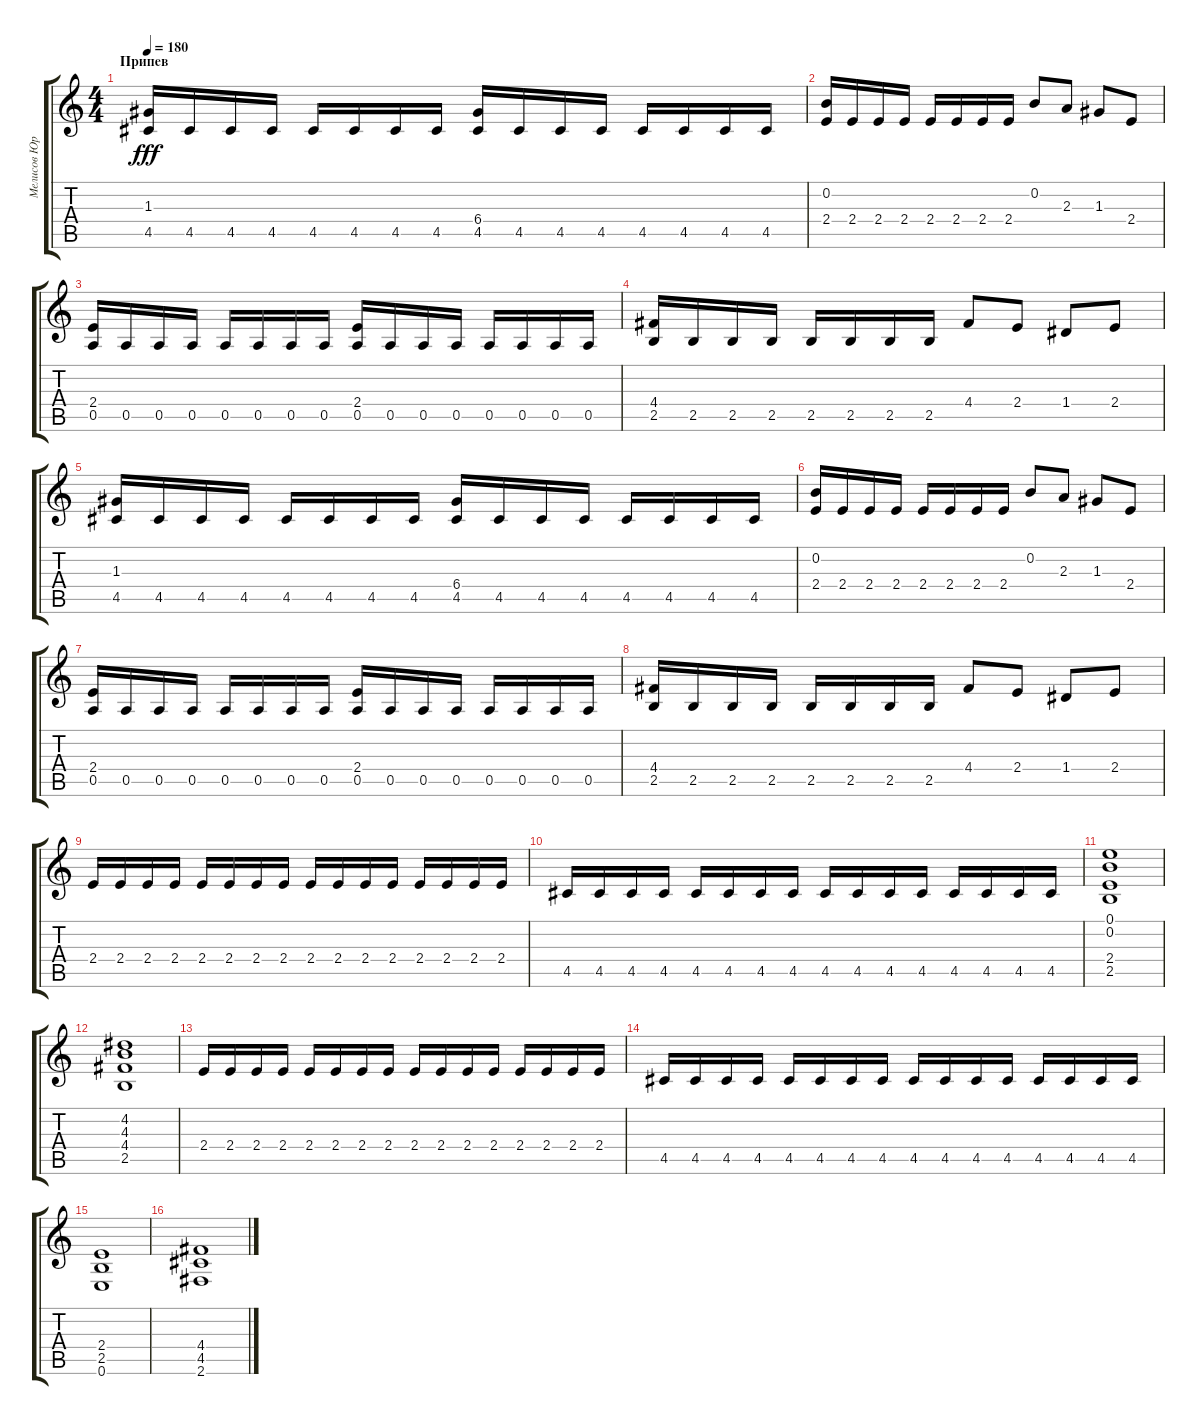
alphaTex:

\track ("Мелисов Юрий" "Мелисов Юр") {instrument distortionguitar}
\staff {score tabs}
\tuning (E4 B3 G3 D3 A2 E2) {hide}
\ts (4 4)
\section ("" "Припев")
\tempo 180
\clef g2
\ks c
(1.3 4.5).16{dy fff} 4.5.16 4.5.16 4.5.16 4.5.16 4.5.16 4.5.16 4.5.16 (6.4 4.5).16 4.5.16 4.5.16 4.5.16 4.5.16 4.5.16 4.5.16 4.5.16 |
(0.2 2.4).16 2.4.16 2.4.16 2.4.16 2.4.16 2.4.16 2.4.16 2.4.16 0.2.8 2.3.8 1.3.8 2.4.8 |
(2.4 0.5).16 0.5.16 0.5.16 0.5.16 0.5.16 0.5.16 0.5.16 0.5.16 (2.4 0.5).16 0.5.16 0.5.16 0.5.16 0.5.16 0.5.16 0.5.16 0.5.16 |
(4.4 2.5).16 2.5.16 2.5.16 2.5.16 2.5.16 2.5.16 2.5.16 2.5.16 4.4.8 2.4.8 1.4.8 2.4.8 |
(1.3 4.5).16 4.5.16 4.5.16 4.5.16 4.5.16 4.5.16 4.5.16 4.5.16 (6.4 4.5).16 4.5.16 4.5.16 4.5.16 4.5.16 4.5.16 4.5.16 4.5.16 |
(0.2 2.4).16 2.4.16 2.4.16 2.4.16 2.4.16 2.4.16 2.4.16 2.4.16 0.2.8 2.3.8 1.3.8 2.4.8 |
(2.4 0.5).16 0.5.16 0.5.16 0.5.16 0.5.16 0.5.16 0.5.16 0.5.16 (2.4 0.5).16 0.5.16 0.5.16 0.5.16 0.5.16 0.5.16 0.5.16 0.5.16 |
(4.4 2.5).16 2.5.16 2.5.16 2.5.16 2.5.16 2.5.16 2.5.16 2.5.16 4.4.8 2.4.8 1.4.8 2.4.8 |
2.4.16 2.4.16 2.4.16 2.4.16 2.4.16 2.4.16 2.4.16 2.4.16 2.4.16 2.4.16 2.4.16 2.4.16 2.4.16 2.4.16 2.4.16 2.4.16 |
4.5.16 4.5.16 4.5.16 4.5.16 4.5.16 4.5.16 4.5.16 4.5.16 4.5.16 4.5.16 4.5.16 4.5.16 4.5.16 4.5.16 4.5.16 4.5.16 |
(0.1 0.2 2.4 2.5).1 |
(4.2 4.3 4.4 2.5).1 |
2.4.16 2.4.16 2.4.16 2.4.16 2.4.16 2.4.16 2.4.16 2.4.16 2.4.16 2.4.16 2.4.16 2.4.16 2.4.16 2.4.16 2.4.16 2.4.16 |
4.5.16 4.5.16 4.5.16 4.5.16 4.5.16 4.5.16 4.5.16 4.5.16 4.5.16 4.5.16 4.5.16 4.5.16 4.5.16 4.5.16 4.5.16 4.5.16 |
(2.4 2.5 0.6).1 |
(4.4 4.5 2.6).1
